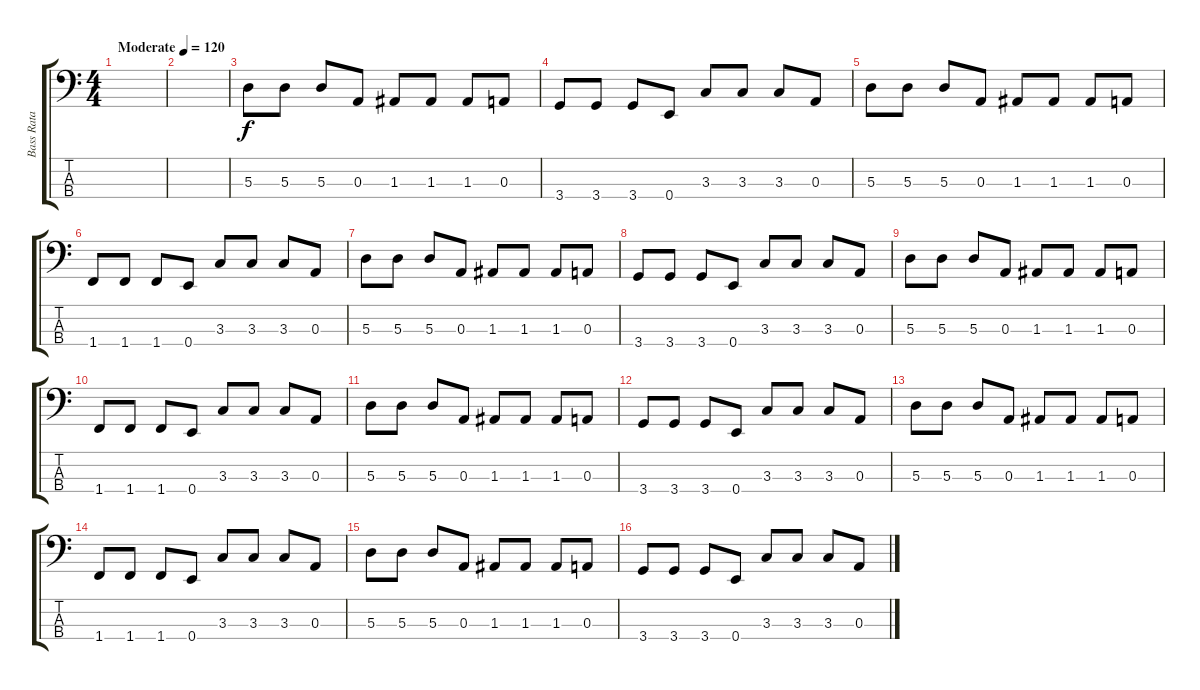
\track ("Bass Rata Punk" "Bass Rata ") {instrument electricbassfinger}
\staff {score tabs}
\tuning (G2 D2 A1 E1) {hide}
\ts (4 4)
\tempo (120 "Moderate")
\clef f4
\ks c
|
|
5.3.8 5.3.8 5.3.8 0.3.8 1.3.8 1.3.8 1.3.8 0.3.8 |
3.4.8 3.4.8 3.4.8 0.4.8 3.3.8 3.3.8 3.3.8 0.3.8 |
5.3.8 5.3.8 5.3.8 0.3.8 1.3.8 1.3.8 1.3.8 0.3.8 |
1.4.8 1.4.8 1.4.8 0.4.8 3.3.8 3.3.8 3.3.8 0.3.8 |
5.3.8 5.3.8 5.3.8 0.3.8 1.3.8 1.3.8 1.3.8 0.3.8 |
3.4.8 3.4.8 3.4.8 0.4.8 3.3.8 3.3.8 3.3.8 0.3.8 |
5.3.8 5.3.8 5.3.8 0.3.8 1.3.8 1.3.8 1.3.8 0.3.8 |
1.4.8 1.4.8 1.4.8 0.4.8 3.3.8 3.3.8 3.3.8 0.3.8 |
5.3.8 5.3.8 5.3.8 0.3.8 1.3.8 1.3.8 1.3.8 0.3.8 |
3.4.8 3.4.8 3.4.8 0.4.8 3.3.8 3.3.8 3.3.8 0.3.8 |
5.3.8 5.3.8 5.3.8 0.3.8 1.3.8 1.3.8 1.3.8 0.3.8 |
1.4.8 1.4.8 1.4.8 0.4.8 3.3.8 3.3.8 3.3.8 0.3.8 |
5.3.8 5.3.8 5.3.8 0.3.8 1.3.8 1.3.8 1.3.8 0.3.8 |
3.4.8 3.4.8 3.4.8 0.4.8 3.3.8 3.3.8 3.3.8 0.3.8
